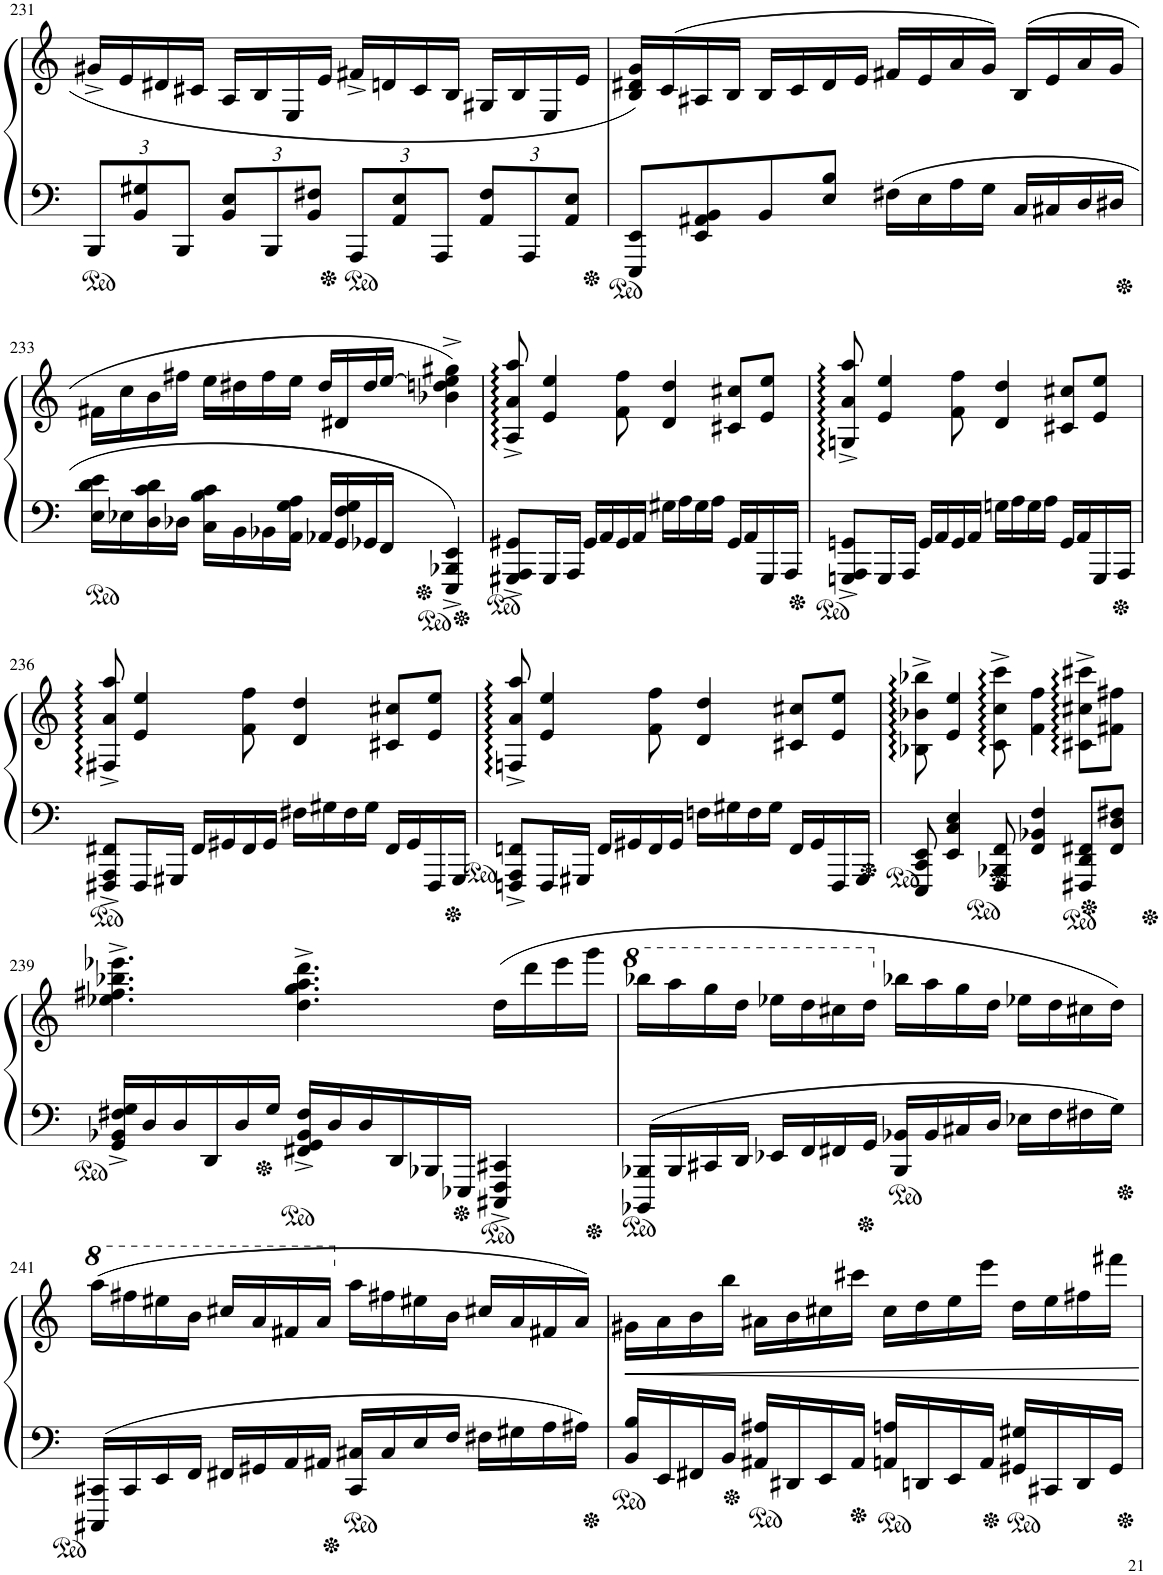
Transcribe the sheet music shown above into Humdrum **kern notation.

**kern	**kern
*part1	*part1
*staff2	*staff1
*I"Piano	*
*I'Pno.	*
!!LO:PB:g=z
*clefF4	*clefG2
*k[]	*k[]
*M4/4	*M4/4
*Xbrackettup	*
=231	=231
12BBB/L	16g#X^/LL
.	16e/
12BB/ 12G#X/	.
.	16d#X/
12BBB/J	.
.	16c#X/JJ
12BB/ 12E/L	16A/LL
.	16B/
12BBB/	.
.	16E/
12BB/ 12F#X/J	.
.	16e/JJ
12AAA/L	16f#X^/LL
.	16dn/
12AA/ 12E/	.
.	16c#/
12AAA/J	.
.	16B/JJ
12AA/ 12F#/L	16G#X/LL
.	16B/
12AAA/	.
.	16E/
12AA/ 12E/J	.
.	16e/JJ
=232	=232
8EEE/ 8EE/L	16B/ 16d#X/ 16g/LL
.	(>16c/
8EE/ 8AA#X/ 8BB/	16A#X/
.	16B/JJ
8BB/	16B/LL
.	16c/
8E/ 8B/J	16d#/
.	16e/JJ
16F#X\LL	16f#X/LL
16E\	16e/
16A\	16a/
16G\JJ	16g/JJ)
16C/LL	(>16B/LL
16C#X/	16e/
16D/	16a/
16D#X/JJ	16g/JJ
!!LO:LB:g=z
=233	=233
16E\ 16d\ 16e\LL	16f#X\LL
16E-X\	16cc\
16D\ 16c\ 16d\	16b\
16D-X\JJ	16ff#X\JJ
16C\ 16B\ 16c\LL	16ee\LL
16BB\	16dd#X\
16BB-X\	16ff#\
16AA\ 16G\ 16A\JJ	16ee\JJ
16AA-X/LL	16dd#/LL
16GG/ 16F/ 16G/	16d#X/
16GG-X/	16dd#/
16FF/JJ	[16ee/JJ
4EEE/^ 4BBB-X/^ 4EE/^	4b-X\^ 4ddn\^ 4ee\]^ 4gg#X\^)
=234	=234
8GGG#X/^ 8AAA/^ 8GG#X/^L	8A/^ 8a/^ 8aa/^
16GGG#/L	4e/ 4ee/
16AAA/JJ	.
16GG#/LL	.
16AA/	.
16GG#/	8f\ 8ff\
16AA/JJ	.
16G#X\LL	4d/ 4dd/
16A\	.
16G#\	.
16A\JJ	.
16GG#/LL	8c#X/ 8cc#X/L
16AA/	.
16GGG#/	8e/ 8ee/J
16AAA/JJ	.
=235	=235
8GGGn/^ 8AAA/^ 8GGn/^L	8Gn/^ 8a/^ 8aa/^
16GGG/L	4e/ 4ee/
16AAA/JJ	.
16GG/LL	.
16AA/	.
16GG/	8f\ 8ff\
16AA/JJ	.
16Gn\LL	4d/ 4dd/
16A\	.
16G\	.
16A\JJ	.
16GG/LL	8c#X/ 8cc#X/L
16AA/	.
16GGG/	8e/ 8ee/J
16AAA/JJ	.
!!LO:LB:g=z
=236	=236
8FFF#X/^ 8AAA/^ 8FF#X/^L	8F#X/^ 8a/^ 8aa/^
16FFF#/L	4e/ 4ee/
16GGG#X/JJ	.
16FF#/LL	.
16GG#X/	.
16FF#/	8f\ 8ff\
16GG#/JJ	.
16F#X\LL	4d/ 4dd/
16G#X\	.
16F#\	.
16G#\JJ	.
16FF#/LL	8c#X/ 8cc#X/L
16GG#/	.
16FFF#/	8e/ 8ee/J
16GGG#/JJ	.
=237	=237
8FFFn/^ 8AAA/^ 8FFn/^L	8Fn/^ 8a/^ 8aa/^
16FFF/L	4e/ 4ee/
16GGG#X/JJ	.
16FF/LL	.
16GG#X/	.
16FF/	8f\ 8ff\
16GG#/JJ	.
16Fn\LL	4d/ 4dd/
16G#X\	.
16F\	.
16G#\JJ	.
16FF/LL	8c#X/ 8cc#X/L
16GG#/	.
16FFF/	8e/ 8ee/J
16GGG#/JJ	.
=238	=238
8EEE/ 8CC/ 8EE/	8B-X\^ 8b-X\^ 8bb-X\^
4EE/ 4C/ 4E/	4e/ 4ee/
8FFF/ 8BBB-X/ 8FF/	8c\^ 8cc\^ 8ccc\^
4FF/ 4BB-X/ 4F/	4f\ 4ff\
8FFF#X/ 8DD/ 8FF#X/L	8c#X\^ 8cc#X\^ 8ccc#X\^L
8FF#/ 8D/ 8F#X/J	8f#X\ 8ff#X\J
!!LO:LB:g=z
=239	=239
16GG/^ 16BB-X/^ 16F#X/^ 16G/^LL	4.ee-X\^ 4.ff#X\^ 4.bb-X\^ 4.eee-X\^
16D/	.
16D/	.
16DD/	.
16D/	.
16G/JJ	.
16FF#X/^ 16GG/^ 16BB-/^ 16F#/^LL	4.dd\^ 4.gg\^ 4.aa\^ 4.ddd\^
16D/	.
16D/	.
16DD/	.
16BBB-X/	.
16EEE-X/JJ	.
4CCC#X/^ 4FFF/^ 4CC#X/^	(16dd\LL
.	16ddd\
.	16eee-\
.	16ggg\JJ
=240	=240
*	*8va
16BBBB-X/ 16BBB-X/LL	16bbb-X\LL
16BBB-/	16aaa\
16CC#X/	16ggg\
16DD/JJ	16ddd\JJ
16EE-X/LL	16eee-X\LL
16FF/	16ddd\
16FF#X/	16ccc#X\
16GG/JJ	16ddd\JJ
*	*X8va
16BBB-/ 16BB-X/LL	16bb-X\LL
16BB-/	16aa\
16C#X/	16gg\
16D/JJ	16dd\JJ
16E-X\LL	16ee-X\LL
16F\	16dd\
16F#X\	16cc#X\
16G\JJ	16dd\JJ)
!!LO:LB:g=z
=241	=241
*	*8va
16CCC#X/ 16CC#X/LL	(16aaa\LL
16CC#/	16fff#X\
16EE/	16eee#X\
16FF/JJ	16bb\JJ
16FF#X/LL	16ccc#X/LL
16GG#X/	16aa/
16AA/	16ff#X/
16AA#X/JJ	16aa/JJ
*	*X8va
16CC#/ 16C#X/LL	16aa\LL
16C#/	16ff#X\
16E/	16ee#X\
16F/JJ	16b\JJ
16F#X\LL	16cc#X/LL
16G#X\	16a/
16A\	16f#X/
16A#X\JJ	16a/JJ)
=242	=242
16BB/ 16B/LL	16g#X\LL
16EE/	16a\
16FF#X/	16b\
16BB/JJ	16bb\JJ
16AA#X/ 16A#X/LL	16a#X\LL
16DD#X/	16b\
16EE/	16cc#X\
16AA#/JJ	16ccc#X\JJ
16AAn/ 16An/LL	16cc#\LL
16DDn/	16dd\
16EE/	16ee\
16AA/JJ	16eee\JJ
16GG#X/ 16G#X/LL	16dd\LL
16CC#X/	16ee\
16DD/	16ff#X\
16GG#/JJ	16fff#X\JJ
=	=
*-	*-
